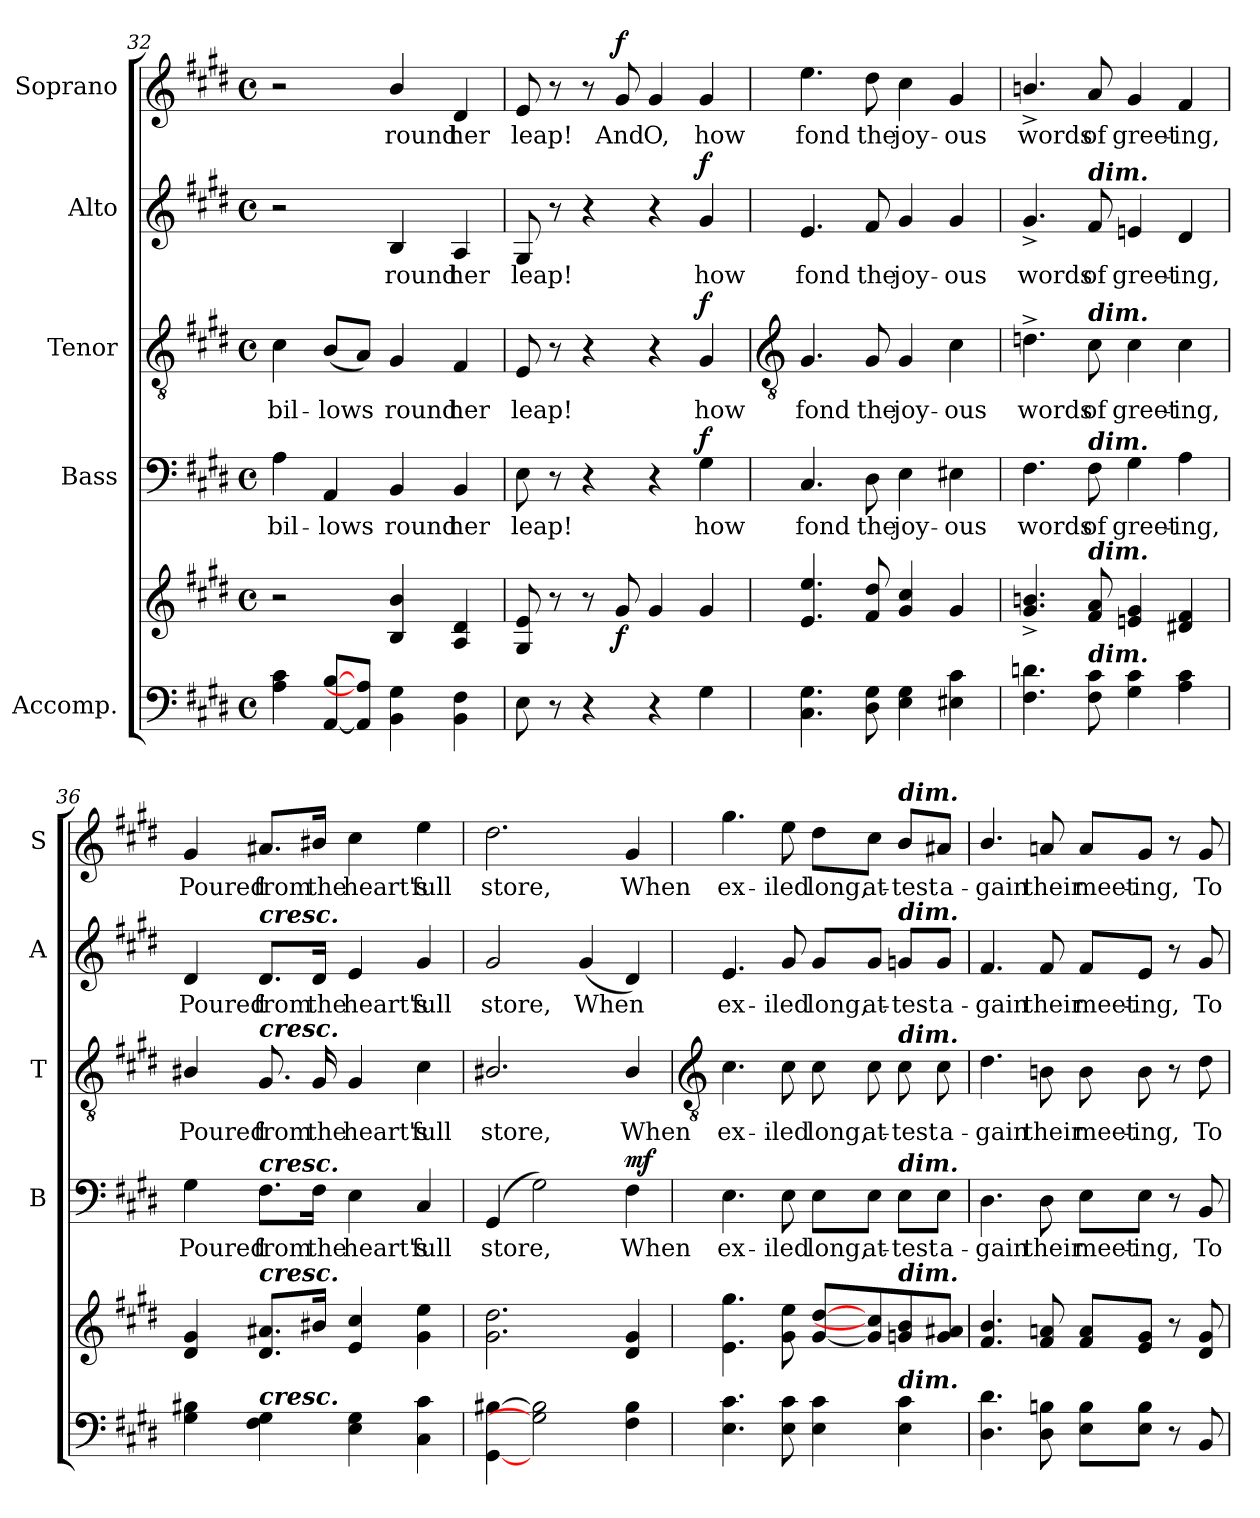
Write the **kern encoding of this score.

**kern	**kern	**dynam	**kern	**text	**dynam	**kern	**text	**dynam	**kern	**text	**dynam	**kern	**text	**dynam
*part5	*part5	*part5	*part4	*part4	*part4	*part3	*part3	*part3	*part2	*part2	*part2	*part1	*part1	*part1
*staff6	*staff5	*staff5/6	*staff4	*staff4	*staff4	*staff3	*staff3	*staff3	*staff2	*staff2	*staff2	*staff1	*staff1	*staff1
*I"Accomp.	*	*	*I"Bass	*	*	*I"Tenor	*	*	*I"Alto	*	*	*I"Soprano	*	*
*	*	*	*I'B	*	*	*I'T	*	*	*I'A	*	*	*I'S	*	*
*clefF4	*clefG2	*	*clefF4	*	*	*clefGv2	*	*	*clefG2	*	*	*clefG2	*	*
*k[f#c#g#d#]	*k[f#c#g#d#]	*	*k[f#c#g#d#]	*	*	*k[f#c#g#d#]	*	*	*k[f#c#g#d#]	*	*	*k[f#c#g#d#]	*	*
*E:	*E:	*	*E:	*	*	*E:	*	*	*E:	*	*	*E:	*	*
*M4/4	*M4/4	*	*M4/4	*	*	*M4/4	*	*	*M4/4	*	*	*M4/4	*	*
*met(c)	*met(c)	*	*met(c)	*	*	*met(c)	*	*	*met(c)	*	*	*met(c)	*	*
=32	=32	=32	=32	=32	=32	=32	=32	=32	=32	=32	=32	=32	=32	=32
!	!	!	!	!LO:LY:b	!	!	!LO:LY:b	!	!	!	!	!	!	!
4A 4c#	2r	.	4A	bil-	.	4c#	bil-	.	2r	.	.	2r	.	.
!	!	!	!	!LO:LY:b	!	!	!LO:LY:b	!	!	!	!	!	!	!
[8AA/ [8B/L	.	.	4AA/	-lows	.	(<8B/L	-lows	.	.	.	.	.	.	.
8AA] 8A]J	.	.	.	.	.	8AJ)	.	.	.	.	.	.	.	.
!	!	!	!	!LO:LY:b	!	!	!LO:LY:b	!	!	!LO:LY:b	!	!	!LO:LY:b	!
4BB 4G#	4B/ 4b/	.	4BB	round	.	4G#	round	.	4B	round	.	4b/	round	.
!	!	!	!	!LO:LY:b	!	!	!LO:LY:b	!	!	!LO:LY:b	!	!	!LO:LY:b	!
4BB 4F#	4A 4d#	.	4BB	her	.	4F#	her	.	4A	her	.	4d#	her	.
=33	=33	=33	=33	=33	=33	=33	=33	=33	=33	=33	=33	=33	=33	=33
!	!	!	!	!LO:LY:b	!	!	!LO:LY:b	!	!	!LO:LY:b	!	!	!LO:LY:b	!
8E	8G# 8e	.	8E	leap!	.	8E	leap!	.	8G#	leap!	.	8e	leap!	.
8r	8r	.	8r	.	.	8r	.	.	8r	.	.	8r	.	.
4r	8r	.	4r	.	.	4r	.	.	4r	.	.	8r	.	.
!	!	!LO:DY:b	!	!	!	!	!	!	!	!	!	!	!LO:LY:b	!LO:DY:b
.	8g#	f	.	.	.	.	.	.	.	.	.	8g#	And	f
!	!	!	!	!	!	!	!	!	!	!	!	!	!LO:LY:b	!
4r	4g#	.	4r	.	.	4r	.	.	4r	.	.	4g#	O,	.
!	!	!LO:DY:b=2	!	!LO:LY:b	!	!	!LO:LY:b	!	!	!LO:LY:b	!	!	!LO:LY:b	!
!	!	!LO:DY:n=1:b=2	!	!	!LO:DY:b	!	!	!LO:DY:b	!	!	!LO:DY:b	!	!	!
4G#	4g#	mf f	4G#	how	f	4G#	how	f	4g#	how	f	4g#	how	.
!!LO:LB:g=z
=34	=34	=34	=34	=34	=34	=34	=34	=34	=34	=34	=34	=34	=34	=34
*	*	*	*	*	*	*clefGv2	*	*	*	*	*	*	*	*
!	!	!	!	!LO:LY:b	!	!	!LO:LY:b	!	!	!LO:LY:b	!	!	!LO:LY:b	!
4.C# 4.G#	4.e 4.ee	.	4.C#	fond	.	4.G#	fond	.	4.e	fond	.	4.ee	fond	.
!	!	!	!	!LO:LY:b	!	!	!LO:LY:b	!	!	!LO:LY:b	!	!	!LO:LY:b	!
8D# 8G#	8f# 8dd#	.	8D#	the	.	8G#	the	.	8f#	the	.	8dd#	the	.
!	!	!	!	!LO:LY:b	!	!	!LO:LY:b	!	!	!LO:LY:b	!	!	!LO:LY:b	!
4E 4G#	4g# 4cc#	.	4E	joy-	.	4G#	joy-	.	4g#	joy-	.	4cc#	joy-	.
!	!	!	!	!LO:LY:b	!	!	!LO:LY:b	!	!	!LO:LY:b	!	!	!LO:LY:b	!
4E#X 4c#	4g#	.	4E#X	-ous	.	4c#	-ous	.	4g#	-ous	.	4g#	-ous	.
=35	=35	=35	=35	=35	=35	=35	=35	=35	=35	=35	=35	=35	=35	=35
!	!	!	!	!LO:LY:b	!	!	!LO:LY:b	!	!	!LO:LY:b	!	!	!LO:LY:b	!
4.F# 4.dn	4.g#/^ 4.bn/^	.	4.F#	words	.	4.dn^	words	.	4.g#^	words	.	4.bn^/	words	.
!	!	!	!	!	!	!	!	!	!LO:TX:a:Bi:t=dim.	!	!	!	!	!
!	!	!	!	!	!	!LO:TX:a:Bi:t=dim.	!	!	!	!	!	!	!	!
!	!	!	!LO:TX:a:Bi:t=dim.	!	!	!	!	!	!	!	!	!	!	!
!	!LO:TX:a:Bi:t=dim.	!	!	!	!	!	!	!	!	!	!	!	!	!
!LO:TX:a:Bi:t=dim.	!	!	!	!	!	!	!	!	!	!	!	!	!	!
!	!	!	!	!LO:LY:b	!	!	!LO:LY:b	!	!	!LO:LY:b	!	!	!LO:LY:b	!
8F# 8c#	8f# 8a	.	8F#	of	.	8c#	of	.	8f#	of	.	8a	of	.
!	!	!	!	!LO:LY:b	!	!	!LO:LY:b	!	!	!LO:LY:b	!	!	!LO:LY:b	!
4G# 4c#	4en 4g#	.	4G#	greet-	.	4c#	greet-	.	4en	greet-	.	4g#	greet-	.
!	!	!	!	!LO:LY:b	!	!	!LO:LY:b	!	!	!LO:LY:b	!	!	!LO:LY:b	!
4A 4c#	4d#X 4f#	.	4A	-ing,	.	4c#	-ing,	.	4d#	-ing,	.	4f#	-ing,	.
=36	=36	=36	=36	=36	=36	=36	=36	=36	=36	=36	=36	=36	=36	=36
!	!	!	!	!LO:LY:b	!	!	!LO:LY:b	!	!	!LO:LY:b	!	!	!LO:LY:b	!
4G# 4B#X	4d# 4g#	.	4G#	Poured	.	4B#X/	Poured	.	4d#	Poured	.	4g#	Poured	.
!	!	!	!	!	!	!	!	!	!LO:TX:a:Bi:t=cresc.	!	!	!	!	!
!	!	!	!	!	!	!LO:TX:a:Bi:t=cresc.	!	!	!	!	!	!	!	!
!	!	!	!LO:TX:a:Bi:t=cresc.	!	!	!	!	!	!	!	!	!	!	!
!	!LO:TX:a:Bi:t=cresc.	!	!	!	!	!	!	!	!	!	!	!	!	!
!LO:TX:a:Bi:t=cresc.	!	!	!	!	!	!	!	!	!	!	!	!	!	!
!	!	!	!	!LO:LY:b	!	!	!LO:LY:b	!	!	!LO:LY:b	!	!	!LO:LY:b	!
4F# 4G#	8.d# 8.a#XL	.	8.F#\L	from	.	8.G#	from	.	8.d#/L	from	.	8.a#X/L	from	.
!	!	!	!	!LO:LY:b	!	!	!LO:LY:b	!	!	!LO:LY:b	!	!	!LO:LY:b	!
.	16b#XJ	.	16F#\Jk	the	.	16G#	the	.	16d#/Jk	the	.	16b#X/Jk	the	.
!	!	!	!	!LO:LY:b	!	!	!LO:LY:b	!	!	!LO:LY:b	!	!	!LO:LY:b	!
4E 4G#	4e 4cc#	.	4E	heart's	.	4G#	heart's	.	4e	heart's	.	4cc#	heart's	.
!	!	!	!	!LO:LY:b	!	!	!LO:LY:b	!	!	!LO:LY:b	!	!	!LO:LY:b	!
4C# 4c#	4g# 4ee	.	4C#	full	.	4c#	full	.	4g#	full	.	4ee	full	.
=37	=37	=37	=37	=37	=37	=37	=37	=37	=37	=37	=37	=37	=37	=37
!	!	!	!	!LO:LY:b	!	!	!LO:LY:b	!	!	!LO:LY:b	!	!	!LO:LY:b	!
[4GG# [4B#X	2.g# 2.dd#	.	(4GG#	store,	.	2.B#X/	store,	.	2g#	store,	.	2.dd#	store,	.
2G#] 2B#]	.	.	2G#)	.	.	.	.	.	.	.	.	.	.	.
!	!	!	!	!	!	!	!	!	!	!LO:LY:b	!	!	!	!
.	.	.	.	.	.	.	.	.	(<4g#	When	.	.	.	.
!	!	!LO:DY:b=2	!	!LO:LY:b	!	!	!LO:LY:b	!	!	!	!	!	!LO:LY:b	!
!	!	!LO:DY:n=1:b	!	!	!LO:DY:b	!	!	!	!	!	!	!	!	!
4F# 4B#	4d# 4g#	mf mf	4F#	When	mf	4B#/	When	.	4d#)	.	.	4g#	When	.
!!LO:LB:g=z
=38	=38	=38	=38	=38	=38	=38	=38	=38	=38	=38	=38	=38	=38	=38
*	*	*	*	*	*	*clefGv2	*	*	*	*	*	*	*	*
!	!	!	!	!LO:LY:b	!	!	!LO:LY:b	!	!	!LO:LY:b	!	!	!LO:LY:b	!
4.E 4.c#	4.e 4.gg#	.	4.E	ex-	.	4.c#\	ex-	.	4.e	ex-	.	4.gg#	ex-	.
!	!	!	!	!LO:LY:b	!	!	!LO:LY:b	!	!	!LO:LY:b	!	!	!LO:LY:b	!
8E 8c#	8g# 8ee	.	8E	-iled	.	8c#	-iled	.	8g#	-iled	.	8ee	-iled	.
!	!	!	!	!LO:LY:b	!	!	!LO:LY:b	!	!	!LO:LY:b	!	!	!LO:LY:b	!
4E 4c#	[8g# [8dd#L	.	8E\L	long,	.	8c#	long,	.	8g#/L	long,	.	8dd#\L	long,	.
!	!	!	!	!LO:LY:b	!	!	!LO:LY:b	!	!	!LO:LY:b	!	!	!LO:LY:b	!
.	8g#] 8cc#]	.	8E\J	at-	.	8c#	at-	.	8g#/J	at-	.	8cc#\J	at-	.
!	!	!	!	!	!	!	!	!	!	!	!	!LO:TX:a:Bi:t=dim.	!	!
!	!	!	!	!	!	!	!	!	!LO:TX:a:Bi:t=dim.	!	!	!	!	!
!	!	!	!	!	!	!LO:TX:a:Bi:t=dim.	!	!	!	!	!	!	!	!
!	!	!	!LO:TX:a:Bi:t=dim.	!	!	!	!	!	!	!	!	!	!	!
!	!LO:TX:a:Bi:t=dim.	!	!	!	!	!	!	!	!	!	!	!	!	!
!LO:TX:a:Bi:t=dim.	!	!	!	!	!	!	!	!	!	!	!	!	!	!
!	!	!	!	!LO:LY:b	!	!	!LO:LY:b	!	!	!LO:LY:b	!	!	!LO:LY:b	!
4E 4c#	8gn/ 8b/	.	8E\L	-test	.	8c#	-test	.	8gn/L	-test	.	8b/L	-test	.
!	!	!	!	!LO:LY:b	!	!	!LO:LY:b	!	!	!LO:LY:b	!	!	!LO:LY:b	!
.	8g 8a#XJ	.	8E\J	a-	.	8c#	a-	.	8g/J	a-	.	8a#X/J	a-	.
=39	=39	=39	=39	=39	=39	=39	=39	=39	=39	=39	=39	=39	=39	=39
!	!	!	!	!LO:LY:b	!	!	!LO:LY:b	!	!	!LO:LY:b	!	!	!LO:LY:b	!
4.D# 4.d#	4.f#/ 4.b/	.	4.D#	-gain	.	4.d#	-gain	.	4.f#	-gain	.	4.b/	-gain	.
!	!	!	!	!LO:LY:b	!	!	!LO:LY:b	!	!	!LO:LY:b	!	!	!LO:LY:b	!
8D# 8Bn	8f# 8an	.	8D#	their	.	8Bn	their	.	8f#	their	.	8an	their	.
!	!	!	!	!LO:LY:b	!	!	!LO:LY:b	!	!	!LO:LY:b	!	!	!LO:LY:b	!
8E 8BL	8f# 8aL	.	8E\L	meet-	.	8B	meet-	.	8f#/L	meet-	.	8a/L	meet-	.
!	!	!	!	!LO:LY:b	!	!	!LO:LY:b	!	!	!LO:LY:b	!	!	!LO:LY:b	!
8E 8BJ	8e 8g#J	.	8E\J	-ing,	.	8B	-ing,	.	8e/J	-ing,	.	8g#/J	-ing,	.
8r	8r	.	8r	.	.	8r	.	.	8r	.	.	8r	.	.
!	!	!	!	!LO:LY:b	!	!	!LO:LY:b	!	!	!LO:LY:b	!	!	!LO:LY:b	!
8BB	8d# 8g#	.	8BB	To	.	8d#	To	.	8g#	To	.	8g#	To	.
=	=	=	=	=	=	=	=	=	=	=	=	=	=	=
*-	*-	*-	*-	*-	*-	*-	*-	*-	*-	*-	*-	*-	*-	*-
